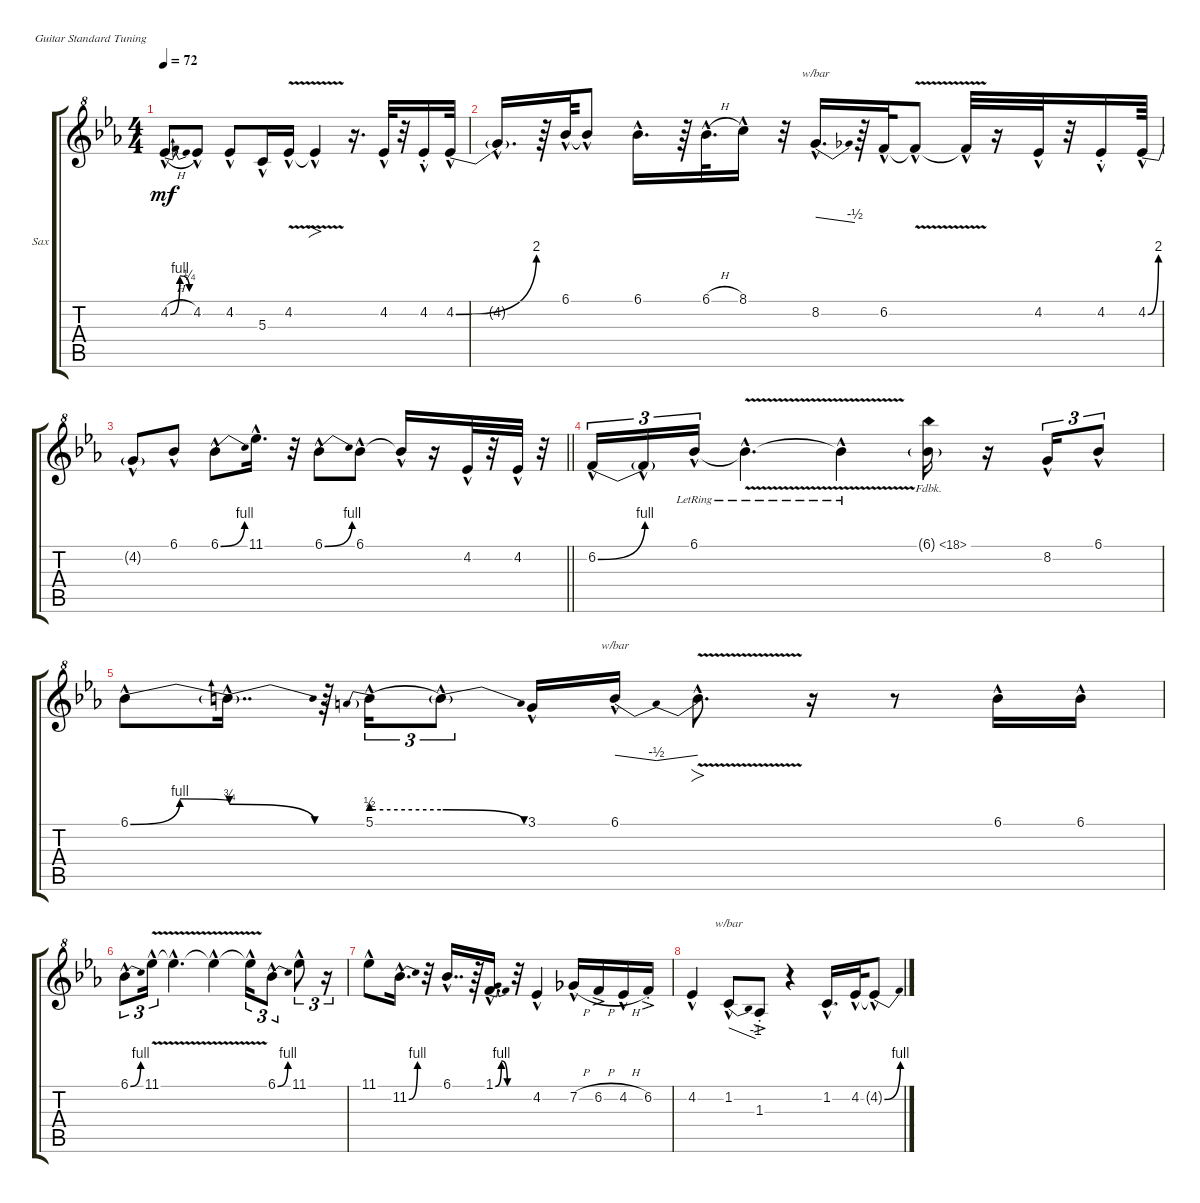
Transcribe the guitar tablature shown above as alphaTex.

\defaultSystemsLayout 4
\bracketExtendMode groupsimilarinstruments
\firstSystemTrackNameOrientation horizontal
\otherSystemsTrackNameOrientation horizontal
\track ("Saxophone" "Sax") {instrument electricguitarclean}
\staff {score tabs}
\tuning (E4 B3 G3 D3 A2 E2)
\ts (4 4)
\tempo 72
\clef g2
\ottava 8va
\ks eb
4.2{be (bendrelease 3.5999999999999996 0 9.6 4 37.8 4 57 1) h hac}.8{dy mf} 4.2{hac}.8 4.2{hac}.8 5.3{hac}.16 4.2{v hac}.16 4.2{v hac t}.4{fo} r.16{d} 4.2{hac}.32 r.32 4.2{hac st}.16 4.2{be (bend 1.7999999999999998 0 17.4 8) hac}.32 |
4.2{hac t}.16{d} r.64 6.1{hac}.64 6.1{hac t}.8 6.1{hac}.16{d} r.64 6.1{h hac}.32{d} 8.1{hac}.16 r.32 8.2{hac}.16{d tbe (dive default 25.8 0 38.4 -2)} r.64 6.2{hac}.32 6.2{v hac t}.8 6.2{v hac t}.32 r.16 4.2{hac}.32 r.32 4.2{hac st}.16 4.2{be (bend 1.7999999999999998 0 13.2 8) hac}.64 |
\barLineRight lightlight
4.2{hac t}.8 6.1{hac}.8 6.1{be (bend 5.3999999999999995 0 9.6 4) hac}.8 11.1{hac}.16{d} r.32 6.1{be (bend 4.8 0 12 4) hac}.8 6.1{hac}.8 6.1{hac t}.16 r.16 4.2{hac}.32 r.32 4.2{hac}.32 r.32 |
6.2{be (bend 30 0 53.4 4) hac}.16{tu (3 2)} 6.2{be (hold 0 0 60 0) hac t}.16{tu (3 2)} 6.1{hac lr}.16{tu (3 2)} 6.1{v hac lr t}.4{d} 6.1{v hac lr t}.4 6.1{fh 12 g}.16 r.16 8.2{hac}.16{tu (3 2)} 6.1{hac}.8{tu (3 2)} |
6.1{be (bendrelease 0 0 3.5999999999999996 4 48.6 4 60 3) hac}.8 6.1{be (release 0 3 5.3999999999999995 0) hac t}.16{dd} r.64 5.1{be (prebend 0 2 60 2) hac}.16{tu (3 2)} 5.1{be (release 0 2 33.6 0) hac t}.8{tu (3 2)} 3.1{hac}.16 6.1{hac}.16{tbe (dip default 43.199999999999996 0 48.6 -2 53.4 -2 58.199999999999996 0)} 6.1{v hac t}.8{fo d} r.16 r.8 6.1{hac}.16 6.1{hac}.16 |
6.1{be (bend 0 0 9 4) hac}.8{tu (3 2)} 11.1{v hac}.16{tu (3 2)} 11.1{v hac t}.4{d} 11.1{v hac t}.4 11.1{v hac t}.16{tu (3 2)} 6.1{be (bend 0 0 9 4) hac}.8{tu (3 2)} 11.1{hac}.8{tu (3 2)} r.16{tu (3 2)} |
11.1{hac}.8 11.2{be (bend 7.8 0 15 4) hac}.16{d} r.32 6.1{hac}.16{dd} r.64 1.1{be (bendrelease 0 0 0.6 4 20.4 4 30 0) hac}.16{d} r.32 4.2{hac}.4 7.2{h hac}.16 6.2{h ac}.16 4.2{h hac}.16 6.2{ac st}.16 |
4.2{hac}.4 1.2{hac}.8{tbe (dive default 29.4 0 38.4 -4)} 1.3{ac st}.8 r.4 1.2{hac}.16{d} 4.2{hac}.32 4.2{be (bend 13.2 0 24 4) hac t}.8
